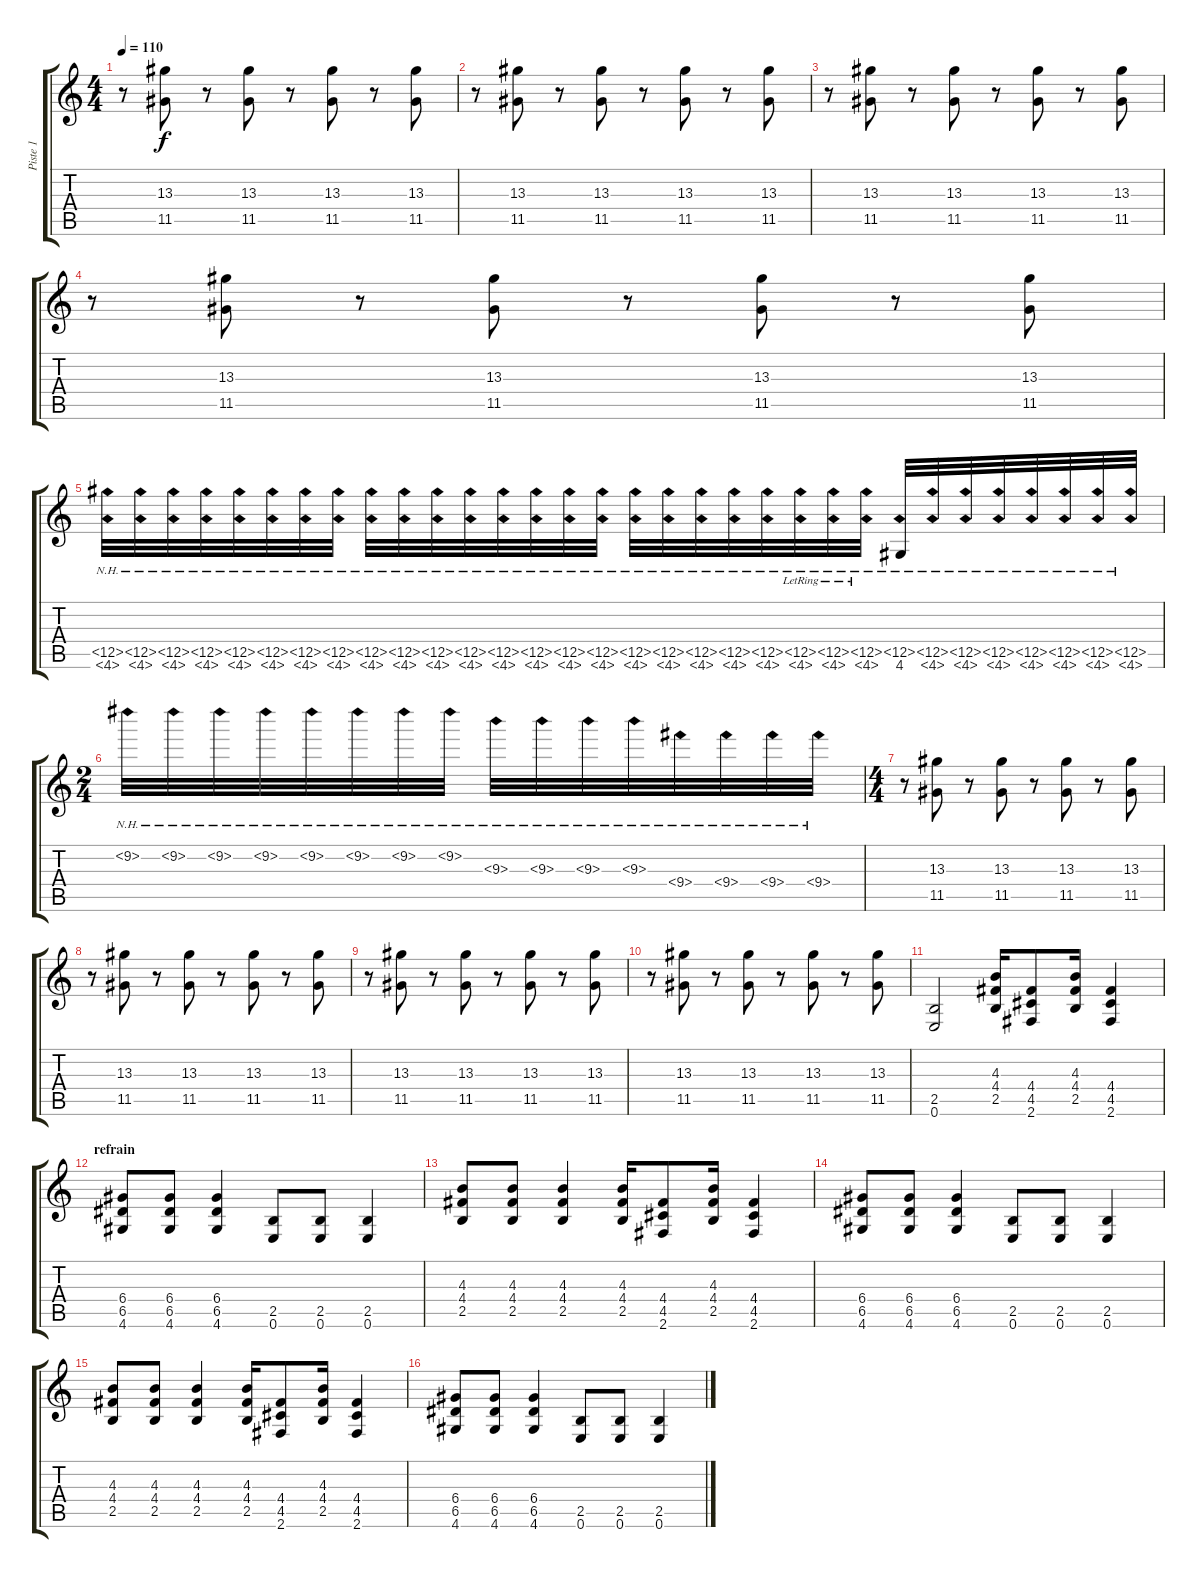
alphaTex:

\track ("Piste 1" "Piste 1") {instrument distortionguitar}
\staff {score tabs}
\tuning (E4 B3 G3 D3 A2 E2) {hide}
\ts (4 4)
\tempo 110
\clef g2
\ks c
r.8{dy f} (13.3 11.5).8 r.8 (13.3 11.5).8 r.8 (13.3 11.5).8 r.8 (13.3 11.5).8 |
r.8 (13.3 11.5).8 r.8 (13.3 11.5).8 r.8 (13.3 11.5).8 r.8 (13.3 11.5).8 |
r.8 (13.3 11.5).8 r.8 (13.3 11.5).8 r.8 (13.3 11.5).8 r.8 (13.3 11.5).8 |
r.8 (13.3 11.5).8 r.8 (13.3 11.5).8 r.8 (13.3 11.5).8 r.8 (13.3 11.5).8 |
(6.5{nh} 4.6{nh}).32 (6.5{nh} 4.6{nh}).32 (6.5{nh} 4.6{nh}).32 (6.5{nh} 4.6{nh}).32 (6.5{nh} 4.6{nh}).32 (6.5{nh} 4.6{nh}).32 (6.5{nh} 4.6{nh}).32 (6.5{nh} 4.6{nh}).32 (6.5{nh} 4.6{nh}).32 (6.5{nh} 4.6{nh}).32 (6.5{nh} 4.6{nh}).32 (6.5{nh} 4.6{nh}).32 (6.5{nh} 4.6{nh}).32 (6.5{nh} 4.6{nh}).32 (6.5{nh} 4.6{nh}).32 (6.5{nh} 4.6{nh}).32 (6.5{nh} 4.6{nh}).32 (6.5{nh} 4.6{nh}).32 (6.5{nh} 4.6{nh}).32 (6.5{nh} 4.6{nh}).32 (6.5{nh} 4.6{nh}).32 (6.5{nh} 4.6{nh lr}).32 (6.5{nh} 4.6{nh lr}).32 (6.5{nh} 4.6{nh lr}).32 (6.5{nh} 4.6).32 (6.5{nh} 4.6{nh}).32 (6.5{nh} 4.6{nh}).32 (6.5{nh} 4.6{nh}).32 (6.5{nh} 4.6{nh}).32 (6.5{nh} 4.6{nh}).32 (6.5{nh} 4.6{nh}).32 (6.5{nh} 4.6{nh}).32 |
\ts (2 4)
9.2{nh}.32 9.2{nh}.32 9.2{nh}.32 9.2{nh}.32 9.2{nh}.32 9.2{nh}.32 9.2{nh}.32 9.2{nh}.32 9.3{nh}.32 9.3{nh}.32 9.3{nh}.32 9.3{nh}.32 9.4{nh}.32 9.4{nh}.32 9.4{nh}.32 9.4{nh}.32 |
\ts (4 4)
r.8 (13.3 11.5).8 r.8 (13.3 11.5).8 r.8 (13.3 11.5).8 r.8 (13.3 11.5).8 |
r.8 (13.3 11.5).8 r.8 (13.3 11.5).8 r.8 (13.3 11.5).8 r.8 (13.3 11.5).8 |
r.8 (13.3 11.5).8 r.8 (13.3 11.5).8 r.8 (13.3 11.5).8 r.8 (13.3 11.5).8 |
r.8 (13.3 11.5).8 r.8 (13.3 11.5).8 r.8 (13.3 11.5).8 r.8 (13.3 11.5).8 |
(2.5 0.6).2 (4.3 4.4 2.5).16 (4.4 4.5 2.6).8 (4.3 4.4 2.5).16 (4.4 4.5 2.6).4 |
\section ("" "refrain")
(6.4 6.5 4.6).8 (6.4 6.5 4.6).8 (6.4 6.5 4.6).4 (2.5 0.6).8 (2.5 0.6).8 (2.5 0.6).4 |
(4.3 4.4 2.5).8 (4.3 4.4 2.5).8 (4.3 4.4 2.5).4 (4.3 4.4 2.5).16 (4.4 4.5 2.6).8 (4.3 4.4 2.5).16 (4.4 4.5 2.6).4 |
(6.4 6.5 4.6).8 (6.4 6.5 4.6).8 (6.4 6.5 4.6).4 (2.5 0.6).8 (2.5 0.6).8 (2.5 0.6).4 |
(4.3 4.4 2.5).8 (4.3 4.4 2.5).8 (4.3 4.4 2.5).4 (4.3 4.4 2.5).16 (4.4 4.5 2.6).8 (4.3 4.4 2.5).16 (4.4 4.5 2.6).4 |
(6.4 6.5 4.6).8 (6.4 6.5 4.6).8 (6.4 6.5 4.6).4 (2.5 0.6).8 (2.5 0.6).8 (2.5 0.6).4
